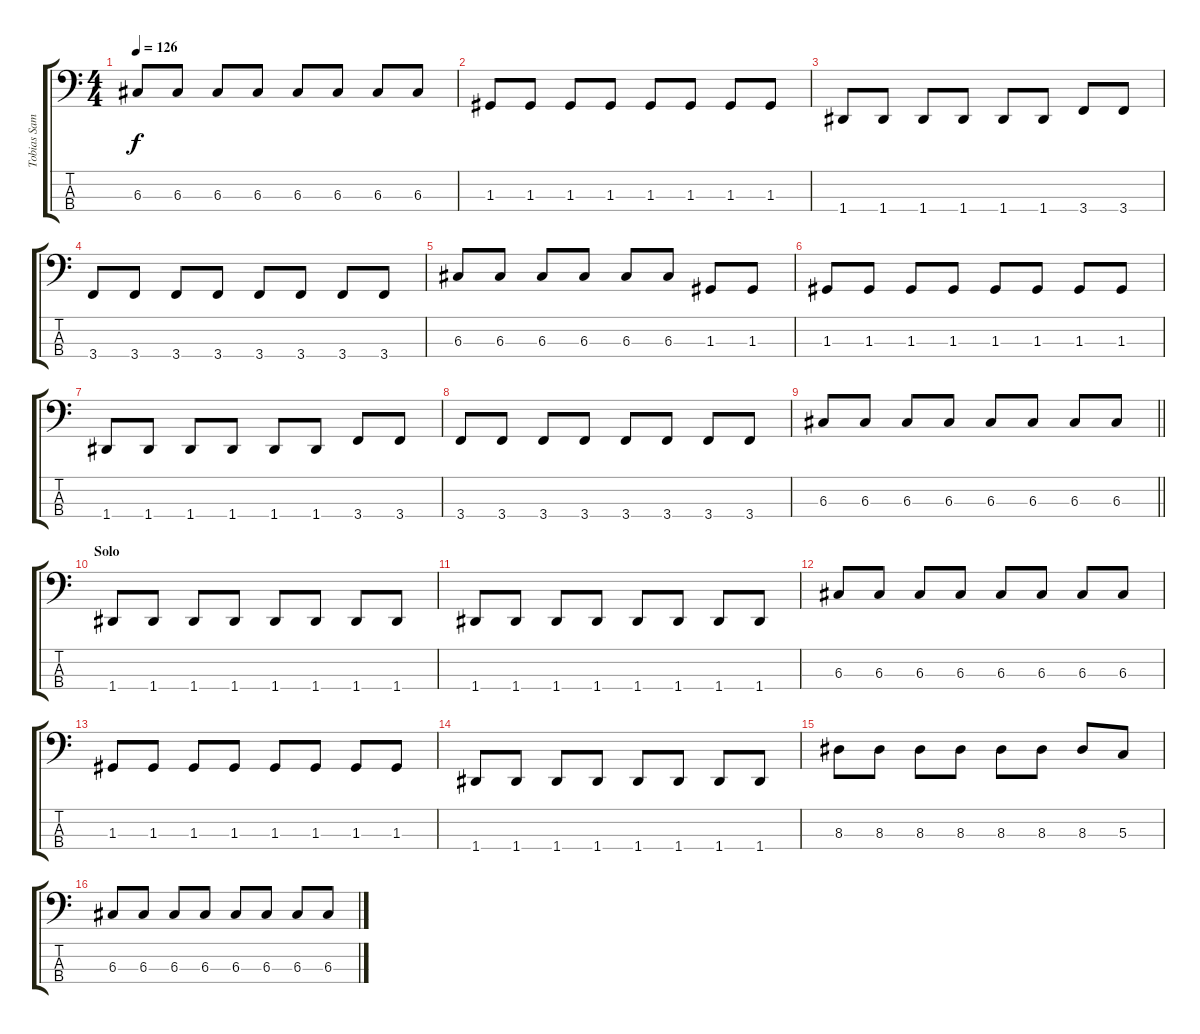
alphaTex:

\track ("Tobias Sammet - Bass" "Tobias Sam") {instrument electricbassfinger}
\staff {score tabs}
\tuning (F2 C2 G1 D1) {hide}
\ts (4 4)
\tempo 126
\clef f4
\ks c
6.3.8{dy f} 6.3.8 6.3.8 6.3.8 6.3.8 6.3.8 6.3.8 6.3.8 |
1.3.8 1.3.8 1.3.8 1.3.8 1.3.8 1.3.8 1.3.8 1.3.8 |
1.4.8 1.4.8 1.4.8 1.4.8 1.4.8 1.4.8 3.4.8 3.4.8 |
3.4.8 3.4.8 3.4.8 3.4.8 3.4.8 3.4.8 3.4.8 3.4.8 |
6.3.8 6.3.8 6.3.8 6.3.8 6.3.8 6.3.8 1.3.8 1.3.8 |
1.3.8 1.3.8 1.3.8 1.3.8 1.3.8 1.3.8 1.3.8 1.3.8 |
1.4.8 1.4.8 1.4.8 1.4.8 1.4.8 1.4.8 3.4.8 3.4.8 |
3.4.8 3.4.8 3.4.8 3.4.8 3.4.8 3.4.8 3.4.8 3.4.8 |
\barLineRight lightlight
6.3.8 6.3.8 6.3.8 6.3.8 6.3.8 6.3.8 6.3.8 6.3.8 |
\section ("" "Solo")
1.4.8 1.4.8 1.4.8 1.4.8 1.4.8 1.4.8 1.4.8 1.4.8 |
1.4.8 1.4.8 1.4.8 1.4.8 1.4.8 1.4.8 1.4.8 1.4.8 |
6.3.8 6.3.8 6.3.8 6.3.8 6.3.8 6.3.8 6.3.8 6.3.8 |
1.3.8 1.3.8 1.3.8 1.3.8 1.3.8 1.3.8 1.3.8 1.3.8 |
1.4.8 1.4.8 1.4.8 1.4.8 1.4.8 1.4.8 1.4.8 1.4.8 |
8.3.8 8.3.8 8.3.8 8.3.8 8.3.8 8.3.8 8.3.8 5.3.8 |
6.3.8 6.3.8 6.3.8 6.3.8 6.3.8 6.3.8 6.3.8 6.3.8
